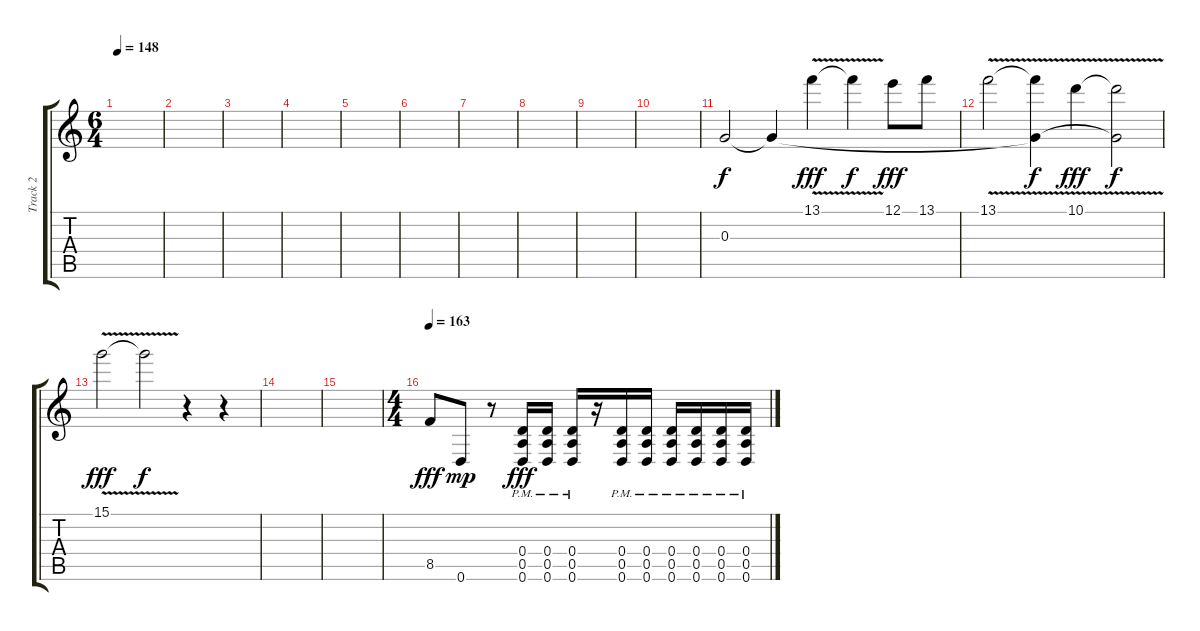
\track ("Track 2" "Track 2") {instrument distortionguitar}
\staff {score tabs}
\tuning (E4 B3 G3 D3 A2 D2) {hide}
\ts (6 4)
\tempo 148
\clef g2
\ks c
|
|
|
|
|
|
|
|
|
|
0.3.2{dy f} 0.3{t}.4 13.1{v}.4{dy fff volume 16} 13.1{t}.4{dy f} 12.1.8{dy fff} 13.1.8 |
13.1{v}.2 (13.1{t} 0.3{t}).4{dy f} 10.1{v}.4{dy fff} (10.1{t} 0.3{t}).2{dy f} |
15.1{v}.2{dy fff} 15.1{t}.2{dy f} r.4 r.4 |
|
|
\ts (4 4)
\tempo 163
8.5.8{dy fff} 0.6.8{dy mp} r.8 (0.4{pm} 0.5{pm} 0.6{pm}).16{dy fff} (0.4{pm} 0.5{pm} 0.6{pm}).16 (0.4{pm} 0.5{pm} 0.6{pm}).16 r.16 (0.4{pm} 0.5{pm} 0.6{pm}).16 (0.4{pm} 0.5{pm} 0.6{pm}).16 (0.4{pm} 0.5{pm} 0.6{pm}).16 (0.4{pm} 0.5{pm} 0.6{pm}).16 (0.4{pm} 0.5{pm} 0.6{pm}).16 (0.4{pm} 0.5{pm} 0.6{pm}).16
